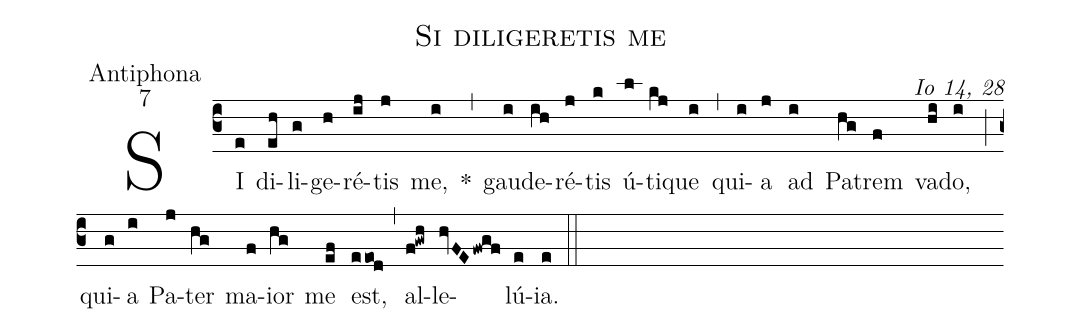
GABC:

name:Si diligeretis me;
office-part:Antiphona;
mode:7;
commentary:Io 14, 28;
%%
(c3) SI(e) di(eh)li(g)ge(h)ré(ij)tis(j) me,(i) *(,) gau(i)de(ih)ré(j)tis(k) ú(l)ti(kj)que(i) (,) qui(i)a(j) ad(i) Pa(hg)trem(f) va(hi)do,(i) (;) qui(g)a(i) Pa(j)ter(hg) ma(f)ior(hg) me(ef) est,(eeod) (,) al(f!gwh)le(hvFEfwgf)lú(e)ia.(e) (::)
